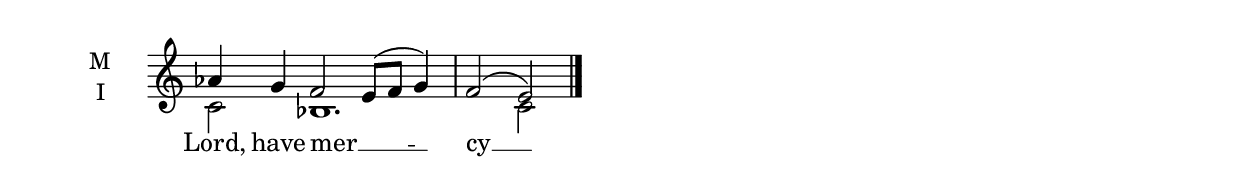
\version "2.18.2"

% Provide an easy way to group a bunch of text together on a breve
% http://lilypond.org/doc/v2.18/Documentation/notation/working-with-ancient-music_002d_002dscenarios-and-solutions
recite = \once \override LyricText.self-alignment-X = #-1


global = {
  \time 6/4 % Not used, Time_signature_engraver is removed from layout
  \key c \major
  \set Timing.defaultBarType = "" %% Only put bar lines where I say
}

lyricText = \lyricmode {
  Lord, have mer __ _ -- cy __ _.
}

melody = \relative g' {
  \global % Leave these here for key to display
  aes4 g f2 e8( f g4) f2( e) \bar "|."
}

ison = \relative c' {
  \global % Leave these here for key to display
  c2 bes1. c2 \bar "|."
}

\score {
  \new ChoirStaff <<
    \new Staff \with {
      midiInstrument = "choir aahs"
      instrumentName = \markup \center-column { M I }
    } <<
      \new Voice = "melody" { \voiceOne \melody }
      \new Voice = "ison" { \voiceTwo \ison }
    >>
    \new Lyrics \with {
      \override VerticalAxisGroup #'staff-affinity = #CENTER
    } \lyricsto "melody" \lyricText

  >>
  \layout {
    \context {
      \Staff
      \remove "Time_signature_engraver"
    }
    \context {
      \Score
      \omit BarNumber
    }
  }
  \midi { \tempo 4 = 200
          \context {
            \Voice
            \remove "Dynamic_performer"
    }
  }
}
